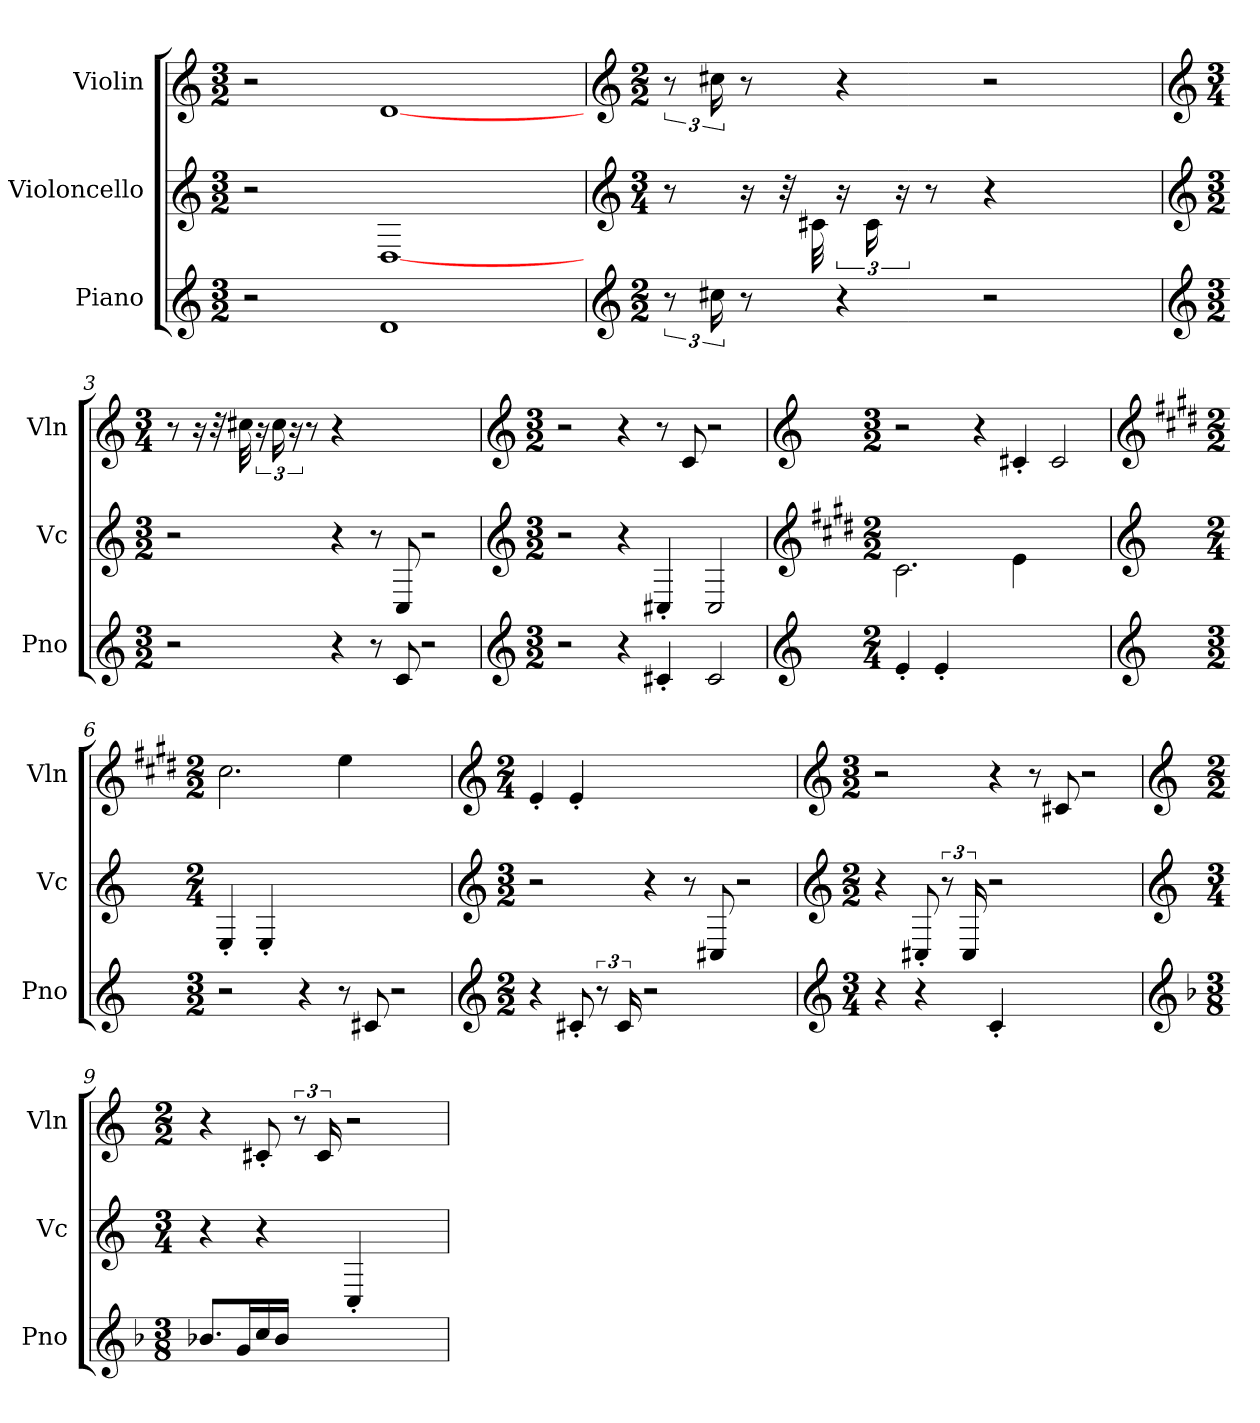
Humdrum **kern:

**kern	**kern	**kern
*part3	*part2	*part1
*staff3	*staff2	*staff1
*I"Piano	*I"Violoncello	*I"Violin
*I'Pno	*I'Vc	*I'Vln
*clefG2	*clefG2	*clefG2
*k[]	*k[]	*k[]
*M3/2	*M3/2	*M3/2
*MM120	*MM120	*MM120
=1	=1	=1
2r	2r	2r
1d	[1D	[1d
=2	=2	=2
*clefG2	*clefG2	*clefG2
*M2/2	*M3/4	*M2/2
*	*	*MM104
12r	8r	12r
24cc#X\	.	24cc#X\
8r	16r	8r
.	32r	.
.	32c#X\	.
4r	24r	4r
.	24c#\	.
.	24r	.
.	8r	.
2r	4r	2r
.	4ryy	.
=3	=3	=3
*clefG2	*clefG2	*clefG2
*M3/2	*M3/2	*M3/4
*	*	*MM120
2r	2r	8r
.	.	16r
.	.	32r
.	.	32cc#X\
.	.	24r
.	.	24cc#\
.	.	24r
.	.	8r
4r	4r	4r
8r	8r	2.ryy
8c/	8C/	.
2r	2r	.
!!LO:LB:g=z
=4	=4	=4
*clefG2	*clefG2	*clefG2
*M3/2	*M3/2	*M3/2
*	*	*MM120
2r	2r	2r
4r	4r	4r
4c#X'/	4C#X'/	8r
.	.	8c/
2c#/	2C#/	2r
=5	=5	=5
*clefG2	*clefG2	*clefG2
*	*k[f#c#g#d#]	*
*M2/4	*M2/2	*M3/2
*	*	*MM120
4e'/	2.c#\	2r
4e'/	.	.
1ryy	.	4r
.	4e\	4c#X'/
.	2ryy	2c#/
=6	=6	=6
*clefG2	*clefG2	*clefG2
*	*k[]	*k[f#c#g#d#]
*M3/2	*M2/4	*M2/2
*	*	*MM120
2r	4E'/	2.cc#\
.	4E'/	.
4r	1ryy	.
8r	.	4ee\
8c#X/	.	.
2r	.	2ryy
=7	=7	=7
*clefG2	*clefG2	*clefG2
*	*	*k[]
*M2/2	*M3/2	*M2/4
*	*	*MM104
4r	2r	4e'/
8c#X'/	.	4e'/
12r	.	.
24c#/	.	.
2r	4r	1ryy
.	8r	.
.	8C#X/	.
2ryy	2r	.
!!LO:LB:g=z
=8	=8	=8
*clefG2	*clefG2	*clefG2
*M3/4	*M2/2	*M3/2
*	*	*MM67
4r	4r	2r
4r	8C#X'/	.
.	12r	.
.	24C#/	.
4c'/	2r	4r
2.ryy	.	8r
.	.	8c#X/
.	2ryy	2r
=9	=9	=9
*clefG2	*clefG2	*clefG2
*k[b-]	*	*
*M3/8	*M3/4	*M2/2
*	*	*MM87
8.b-X/L	4r	4r
16g/L	.	.
16cc/	4r	8c#X'/
16b-/JJ	.	.
2ryy	.	12r
.	.	24c#/
.	4C'/	2r
.	4ryy	.
8ryy	.	.
=	=	=
*-	*-	*-
